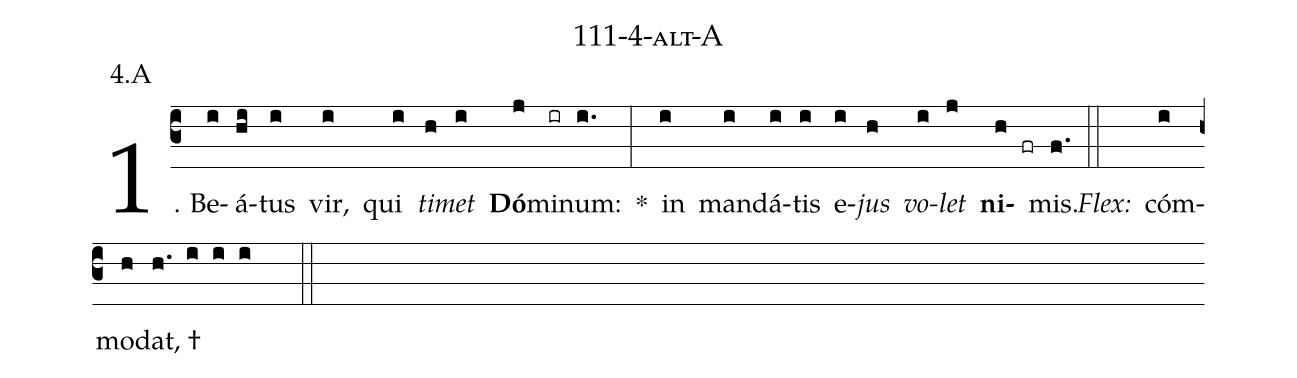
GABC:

name: 111-4-alt-A;
annotation: 4.A;
%%
(c3)1. Be(i)á(hi)tus(i) vir,(i) qui(i) <i>ti</i>(h)<i>met</i>(i) <b>Dó</b>(j)mi(ir)num:(i.) *(:) in(i) man(i)dá(i)tis(i) e(i)<i>jus</i>(h) <i>vo</i>(i)<i>let</i>(j) <b>ni</b>(h fr)mis.(f.) (::)
<i>Flex:</i>()  cóm(i)mo(h)dat, †(h. i i i  ::)
